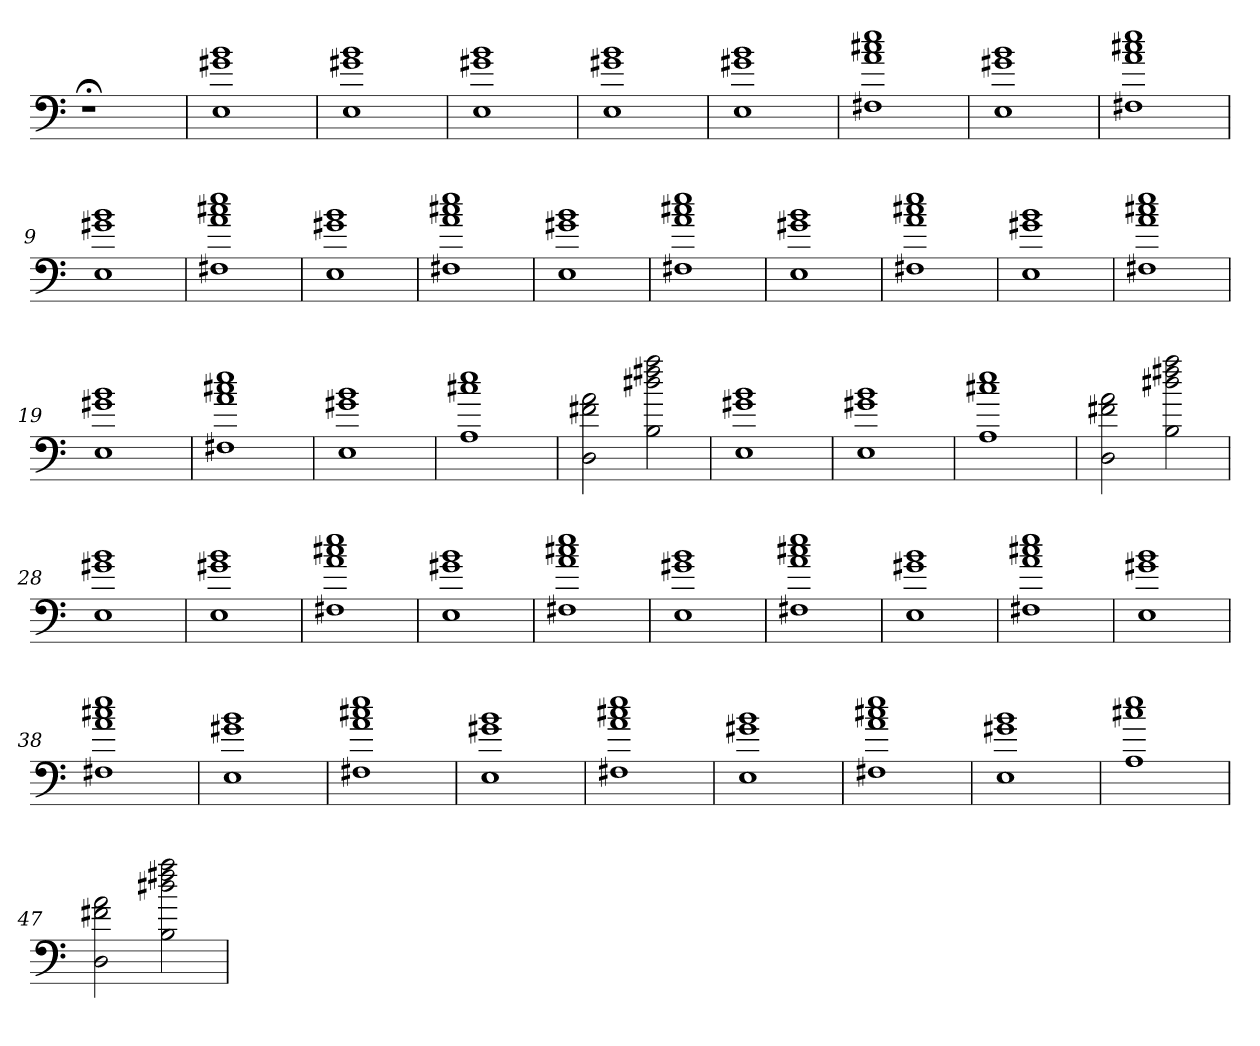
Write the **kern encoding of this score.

**kern
*part1
*staff1
=
1r;<
=1
1E 1g#X 1b
=2
1E 1g#X 1b
=3
1E 1g#X 1b
=4
1E 1g#X 1b
=5
1E 1g#X 1b
=6
1F#X 1a 1cc#X 1ee
=7
1E 1g#X 1b
=8
1F#X 1a 1cc#X 1ee
=9
1E 1g#X 1b
=10
1F#X 1a 1cc#X 1ee
=11
1E 1g#X 1b
=12
1F#X 1a 1cc#X 1ee
=13
1E 1g#X 1b
=14
1F#X 1a 1cc#X 1ee
=15
1E 1g#X 1b
=16
1F#X 1a 1cc#X 1ee
=17
1E 1g#X 1b
=18
1F#X 1a 1cc#X 1ee
=19
1E 1g#X 1b
=20
1F#X 1a 1cc#X 1ee
=21
1E 1g#X 1b
=22
1A 1cc#X 1ee
=23
2D 2f#X 2a
2B 2dd#X 2ff#X 2aa
=24
1E 1g#X 1b
=25
1E 1g#X 1b
=26
1A 1cc#X 1ee
=27
2D 2f#X 2a
2B 2dd#X 2ff#X 2aa
=28
1E 1g#X 1b
=29
1E 1g#X 1b
=30
1F#X 1a 1cc#X 1ee
=31
1E 1g#X 1b
=32
1F#X 1a 1cc#X 1ee
=33
1E 1g#X 1b
=34
1F#X 1a 1cc#X 1ee
=35
1E 1g#X 1b
=36
1F#X 1a 1cc#X 1ee
=37
1E 1g#X 1b
=38
1F#X 1a 1cc#X 1ee
=39
1E 1g#X 1b
=40
1F#X 1a 1cc#X 1ee
=41
1E 1g#X 1b
=42
1F#X 1a 1cc#X 1ee
=43
1E 1g#X 1b
=44
1F#X 1a 1cc#X 1ee
=45
1E 1g#X 1b
=46
1A 1cc#X 1ee
=47
2D 2f#X 2a
2B 2dd#X 2ff#X 2aa
=
*-
